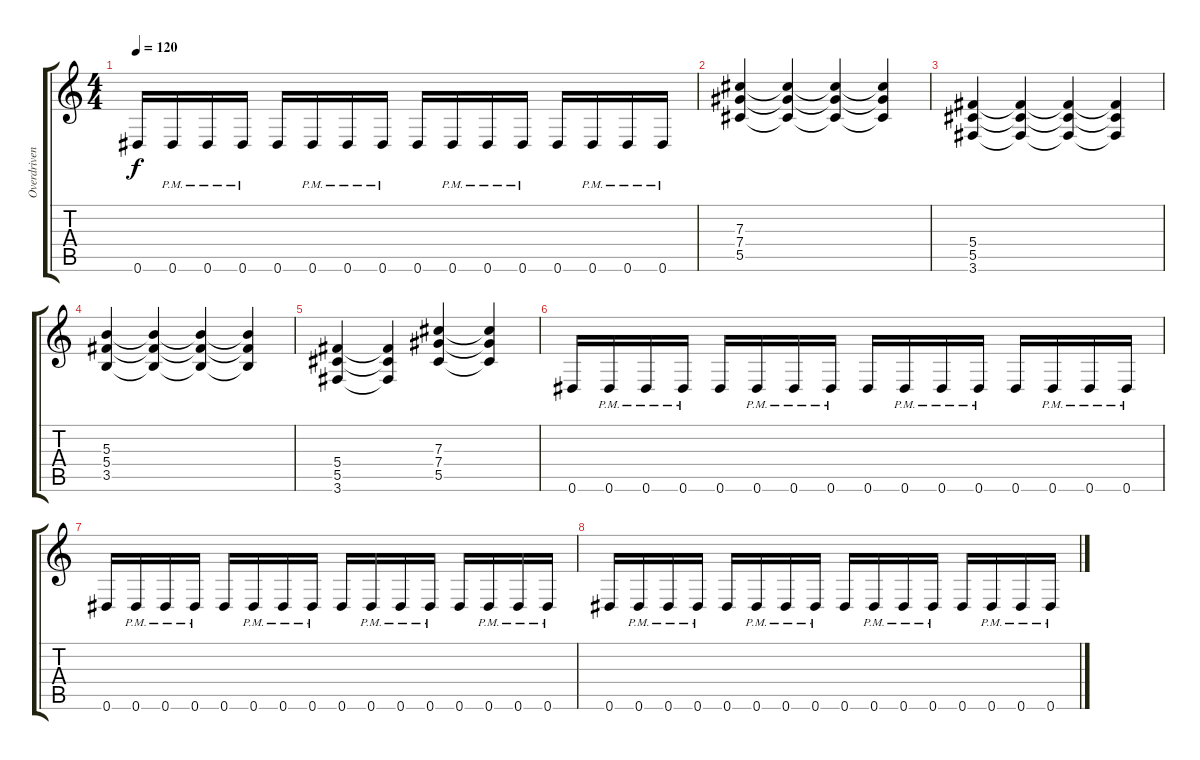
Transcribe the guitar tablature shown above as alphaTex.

\track ("Overdriven Guitar2 (Solo)" "Overdriven") {instrument overdrivenguitar}
\staff {score tabs}
\tuning (Eb4 Bb3 Gb3 Db3 Ab2 Eb2) {hide}
\ts (4 4)
\tempo 120
\clef g2
\ks c
0.6.16{dy f} 0.6{pm}.16 0.6{pm}.16 0.6{pm}.16 0.6.16 0.6{pm}.16 0.6{pm}.16 0.6{pm}.16 0.6.16 0.6{pm}.16 0.6{pm}.16 0.6{pm}.16 0.6.16 0.6{pm}.16 0.6{pm}.16 0.6{pm}.16 |
(7.3 7.4 5.5).4 (7.3{t} 7.4{t} 5.5{t}).4 (7.3{t} 7.4{t} 5.5{t}).4 (7.3{t} 7.4{t} 5.5{t}).4 |
(5.4 5.5 3.6).4 (5.4{t} 5.5{t} 3.6{t}).4 (5.4{t} 5.5{t} 3.6{t}).4 (5.4{t} 5.5{t} 3.6{t}).4 |
(5.3 5.4 3.5).4 (5.3{t} 5.4{t} 3.5{t}).4 (5.3{t} 5.4{t} 3.5{t}).4 (5.3{t} 5.4{t} 3.5{t}).4 |
(5.4 5.5 3.6).4 (5.4{t} 5.5{t} 3.6{t}).4 (7.3 7.4 5.5).4 (7.3{t} 7.4{t} 5.5{t}).4 |
0.6.16 0.6{pm}.16 0.6{pm}.16 0.6{pm}.16 0.6.16 0.6{pm}.16 0.6{pm}.16 0.6{pm}.16 0.6.16 0.6{pm}.16 0.6{pm}.16 0.6{pm}.16 0.6.16 0.6{pm}.16 0.6{pm}.16 0.6{pm}.16 |
0.6.16 0.6{pm}.16 0.6{pm}.16 0.6{pm}.16 0.6.16 0.6{pm}.16 0.6{pm}.16 0.6{pm}.16 0.6.16 0.6{pm}.16 0.6{pm}.16 0.6{pm}.16 0.6.16 0.6{pm}.16 0.6{pm}.16 0.6{pm}.16 |
0.6.16 0.6{pm}.16 0.6{pm}.16 0.6{pm}.16 0.6.16 0.6{pm}.16 0.6{pm}.16 0.6{pm}.16 0.6.16 0.6{pm}.16 0.6{pm}.16 0.6{pm}.16 0.6.16 0.6{pm}.16 0.6{pm}.16 0.6{pm}.16
